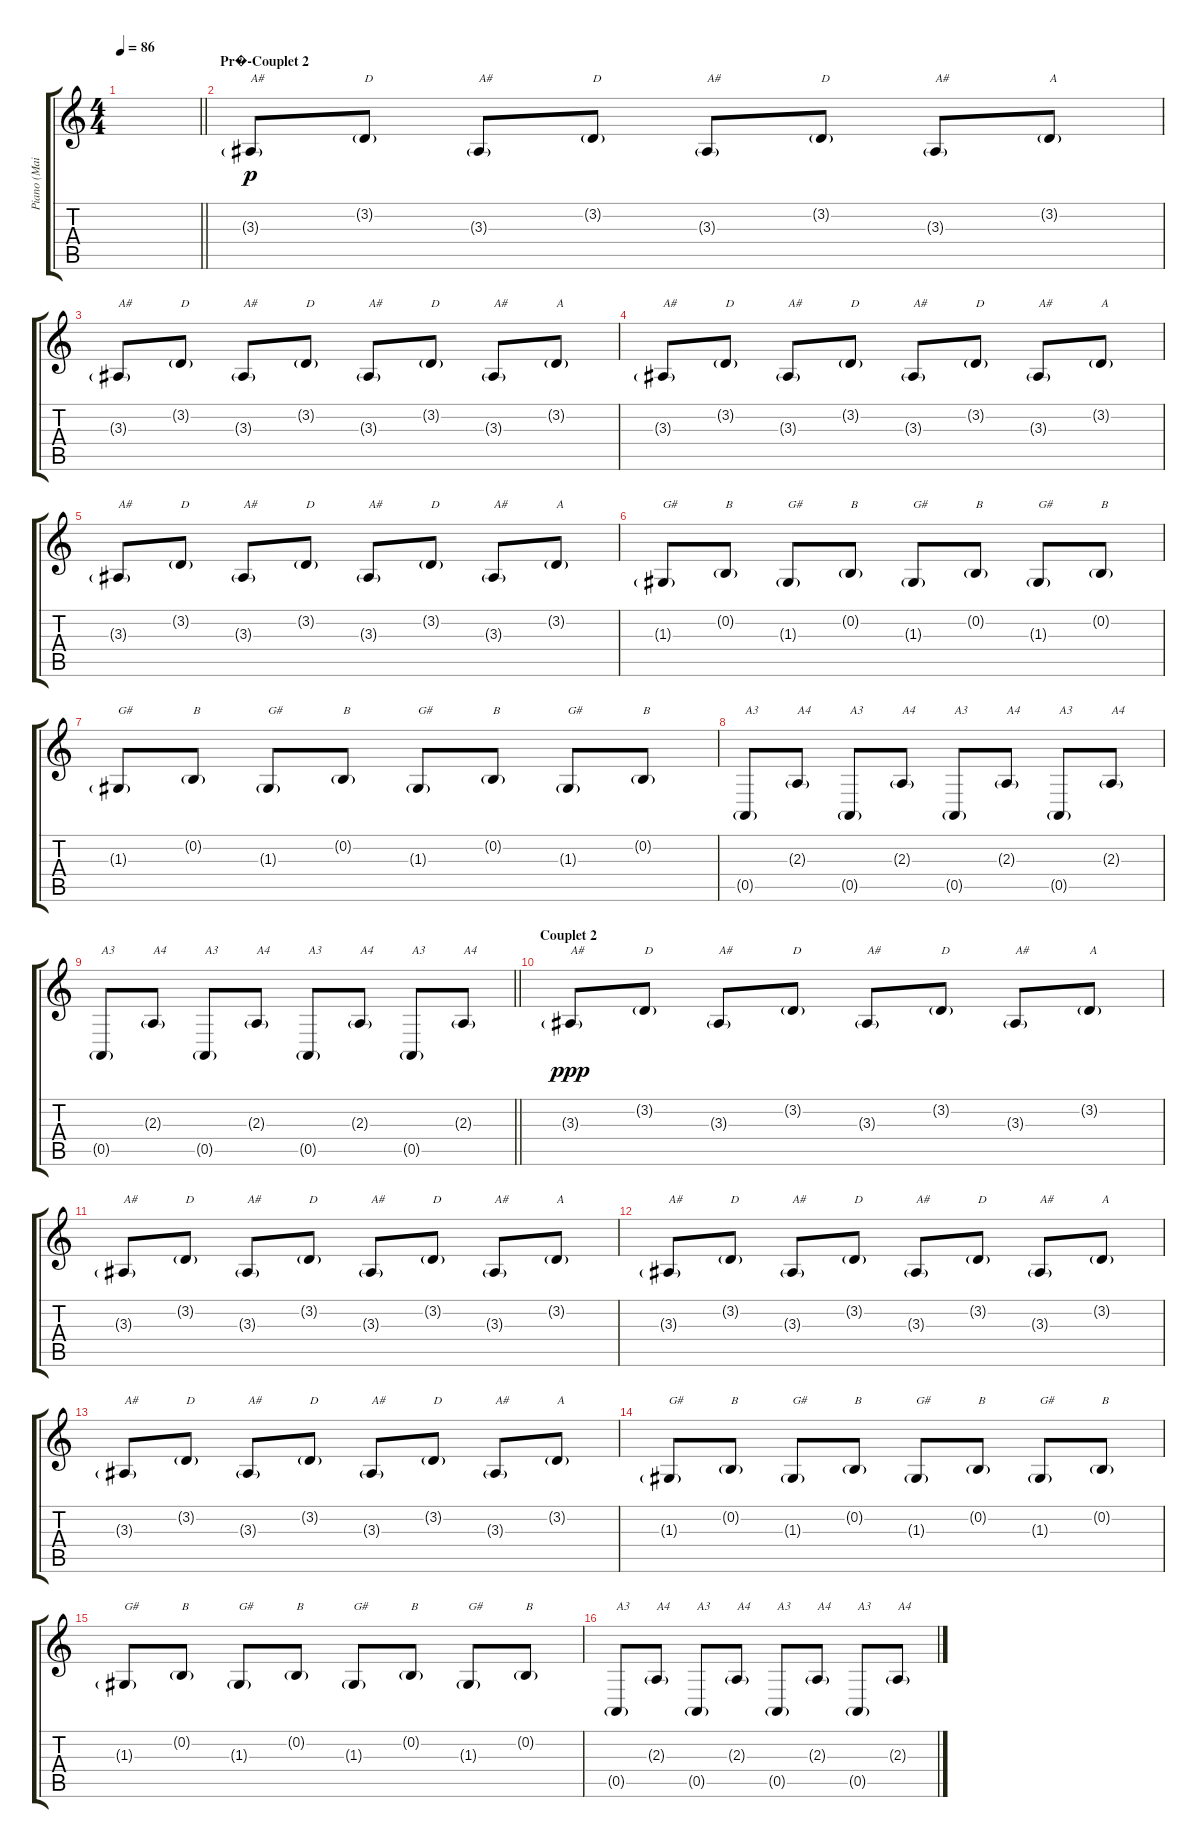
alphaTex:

\track ("Piano (Main Gauche) [Matthew Bellamy]" "Piano (Mai") {instrument brightacousticpiano}
\staff {score tabs}
\tuning (E4 B3 G3 D3 A2 E2) {hide}
\ts (4 4)
\tempo 86
\clef g2
\barLineRight lightlight
\ks c
|
\section ("" "Pr�-Couplet 2")
3.3{g}.8{txt "A#" dy p} 3.2{g}.8{txt "D"} 3.3{g}.8{txt "A#"} 3.2{g}.8{txt "D"} 3.3{g}.8{txt "A#"} 3.2{g}.8{txt "D"} 3.3{g}.8{txt "A#"} 3.2{g}.8{txt "A"} |
3.3{g}.8{txt "A#"} 3.2{g}.8{txt "D"} 3.3{g}.8{txt "A#"} 3.2{g}.8{txt "D"} 3.3{g}.8{txt "A#"} 3.2{g}.8{txt "D"} 3.3{g}.8{txt "A#"} 3.2{g}.8{txt "A"} |
3.3{g}.8{txt "A#"} 3.2{g}.8{txt "D"} 3.3{g}.8{txt "A#"} 3.2{g}.8{txt "D"} 3.3{g}.8{txt "A#"} 3.2{g}.8{txt "D"} 3.3{g}.8{txt "A#"} 3.2{g}.8{txt "A"} |
3.3{g}.8{txt "A#"} 3.2{g}.8{txt "D"} 3.3{g}.8{txt "A#"} 3.2{g}.8{txt "D"} 3.3{g}.8{txt "A#"} 3.2{g}.8{txt "D"} 3.3{g}.8{txt "A#"} 3.2{g}.8{txt "A"} |
1.3{g}.8{txt "G#"} 0.2{g}.8{txt "B"} 1.3{g}.8{txt "G#"} 0.2{g}.8{txt "B"} 1.3{g}.8{txt "G#"} 0.2{g}.8{txt "B"} 1.3{g}.8{txt "G#"} 0.2{g}.8{txt "B"} |
1.3{g}.8{txt "G#"} 0.2{g}.8{txt "B"} 1.3{g}.8{txt "G#"} 0.2{g}.8{txt "B"} 1.3{g}.8{txt "G#"} 0.2{g}.8{txt "B"} 1.3{g}.8{txt "G#"} 0.2{g}.8{txt "B"} |
0.5{g}.8{txt "A3"} 2.3{g}.8{txt "A4"} 0.5{g}.8{txt "A3"} 2.3{g}.8{txt "A4"} 0.5{g}.8{txt "A3"} 2.3{g}.8{txt "A4"} 0.5{g}.8{txt "A3"} 2.3{g}.8{txt "A4"} |
\barLineRight lightlight
0.5{g}.8{txt "A3"} 2.3{g}.8{txt "A4"} 0.5{g}.8{txt "A3"} 2.3{g}.8{txt "A4"} 0.5{g}.8{txt "A3"} 2.3{g}.8{txt "A4"} 0.5{g}.8{txt "A3"} 2.3{g}.8{txt "A4"} |
\section ("" "Couplet 2")
3.3{g}.8{txt "A#" dy ppp} 3.2{g}.8{txt "D"} 3.3{g}.8{txt "A#"} 3.2{g}.8{txt "D"} 3.3{g}.8{txt "A#"} 3.2{g}.8{txt "D"} 3.3{g}.8{txt "A#"} 3.2{g}.8{txt "A"} |
3.3{g}.8{txt "A#"} 3.2{g}.8{txt "D"} 3.3{g}.8{txt "A#"} 3.2{g}.8{txt "D"} 3.3{g}.8{txt "A#"} 3.2{g}.8{txt "D"} 3.3{g}.8{txt "A#"} 3.2{g}.8{txt "A"} |
3.3{g}.8{txt "A#"} 3.2{g}.8{txt "D"} 3.3{g}.8{txt "A#"} 3.2{g}.8{txt "D"} 3.3{g}.8{txt "A#"} 3.2{g}.8{txt "D"} 3.3{g}.8{txt "A#"} 3.2{g}.8{txt "A"} |
3.3{g}.8{txt "A#"} 3.2{g}.8{txt "D"} 3.3{g}.8{txt "A#"} 3.2{g}.8{txt "D"} 3.3{g}.8{txt "A#"} 3.2{g}.8{txt "D"} 3.3{g}.8{txt "A#"} 3.2{g}.8{txt "A"} |
1.3{g}.8{txt "G#"} 0.2{g}.8{txt "B"} 1.3{g}.8{txt "G#"} 0.2{g}.8{txt "B"} 1.3{g}.8{txt "G#"} 0.2{g}.8{txt "B"} 1.3{g}.8{txt "G#"} 0.2{g}.8{txt "B"} |
1.3{g}.8{txt "G#"} 0.2{g}.8{txt "B"} 1.3{g}.8{txt "G#"} 0.2{g}.8{txt "B"} 1.3{g}.8{txt "G#"} 0.2{g}.8{txt "B"} 1.3{g}.8{txt "G#"} 0.2{g}.8{txt "B"} |
0.5{g}.8{txt "A3"} 2.3{g}.8{txt "A4"} 0.5{g}.8{txt "A3"} 2.3{g}.8{txt "A4"} 0.5{g}.8{txt "A3"} 2.3{g}.8{txt "A4"} 0.5{g}.8{txt "A3"} 2.3{g}.8{txt "A4"}
